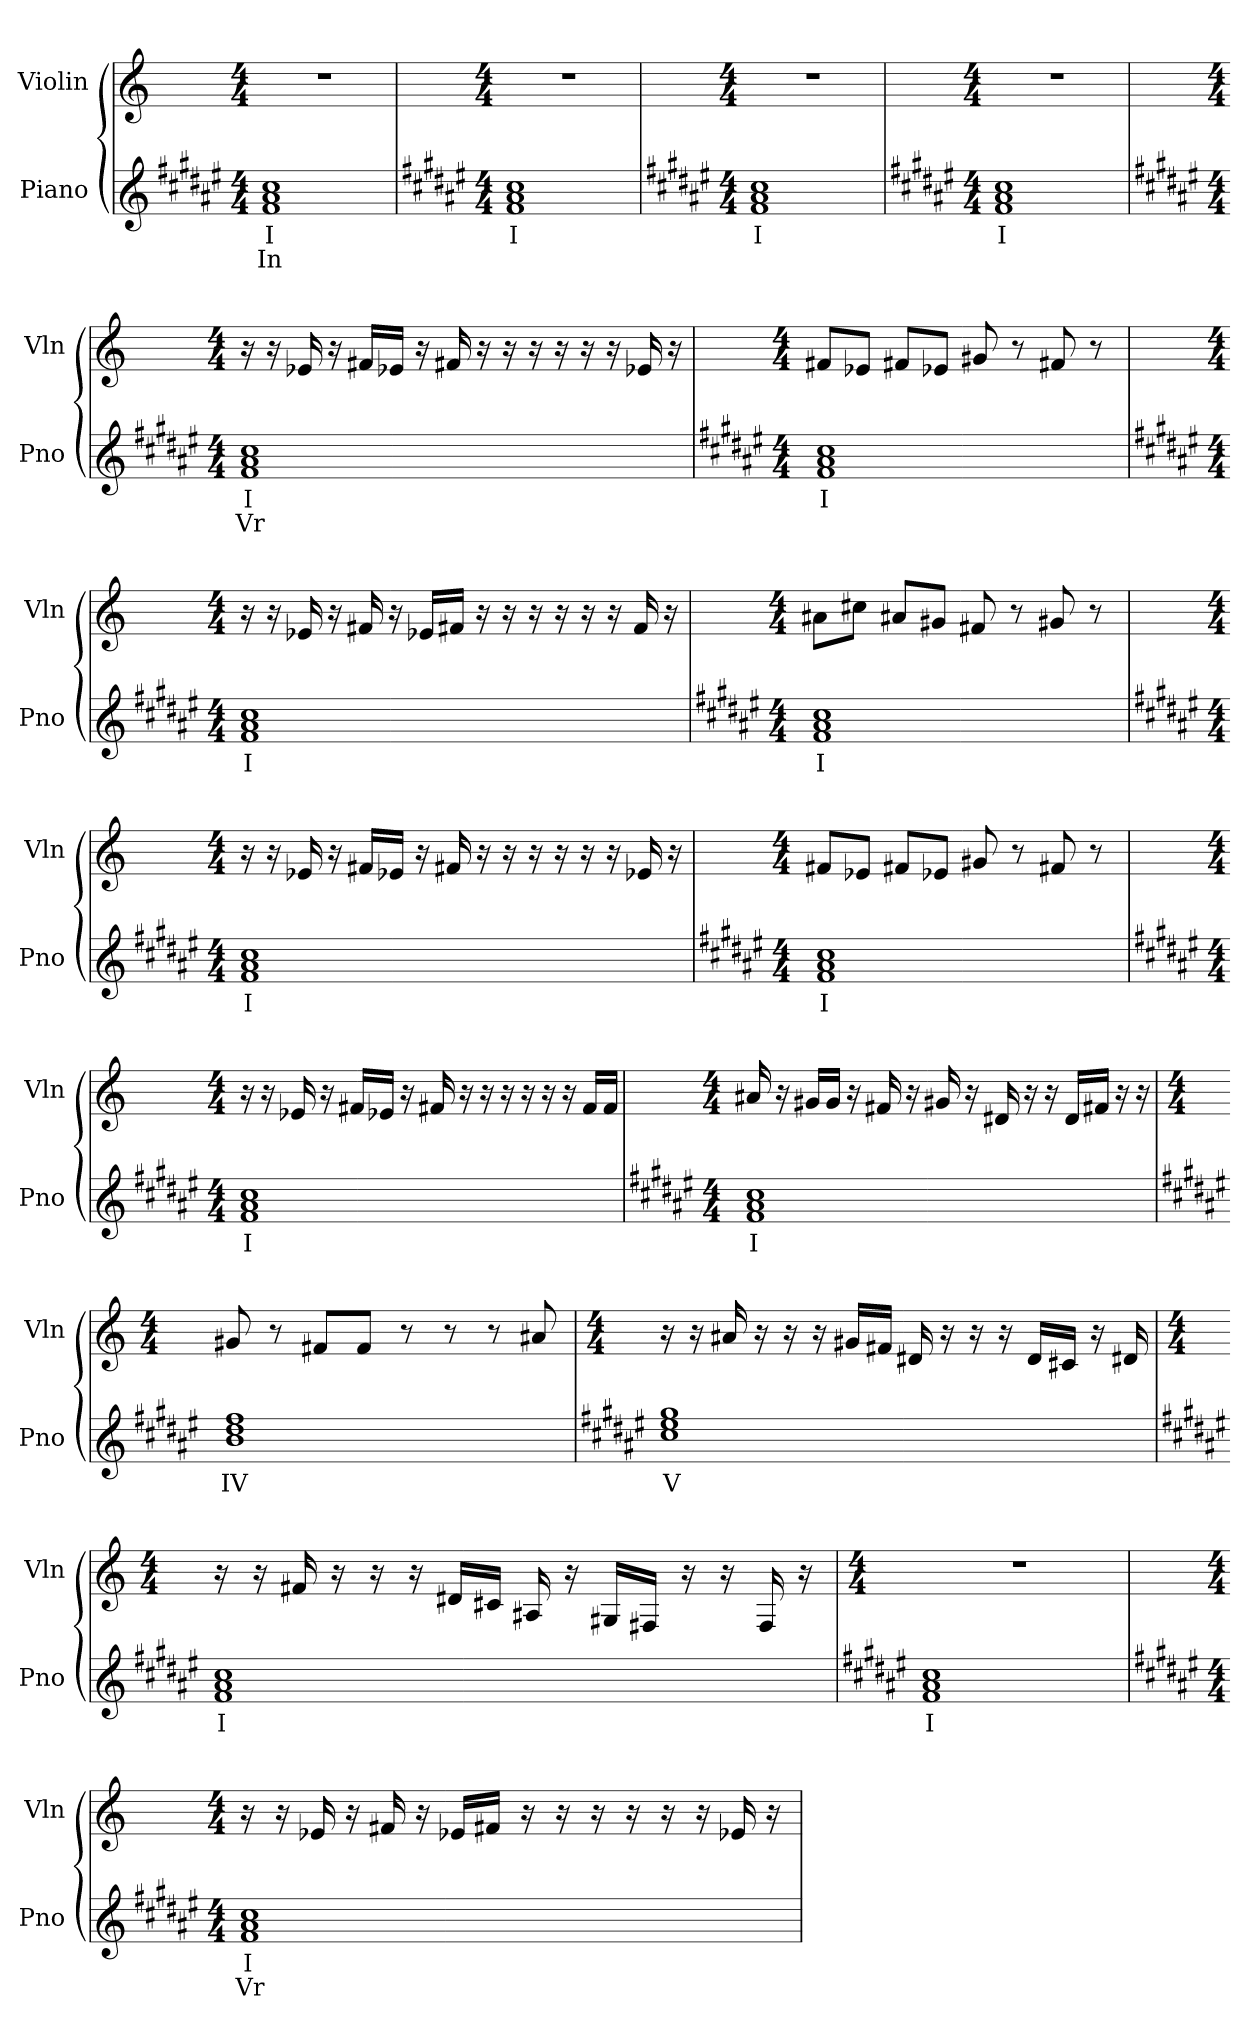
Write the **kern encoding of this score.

**kern	**text	**text	**kern
*part2	*part2	*part2	*part1
*staff2	*staff2	*staff2	*staff1
*I"Piano	*	*	*I"Violin
*I'Pno	*	*	*I'Vln
*k[f#c#g#d#a#e#]	*	*	*
*F#:	*	*	*
*M4/4	*	*	*M4/4
=	=	=	=
1f# 1a# 1cc#	I	In	1r
=	=	=	=
*k[f#c#g#d#a#e#]	*	*	*
*F#:	*	*	*
*M4/4	*	*	*M4/4
1f# 1a# 1cc#	I	.	1r
=	=	=	=
*k[f#c#g#d#a#e#]	*	*	*
*F#:	*	*	*
*M4/4	*	*	*M4/4
1f# 1a# 1cc#	I	.	1r
=	=	=	=
*k[f#c#g#d#a#e#]	*	*	*
*F#:	*	*	*
*M4/4	*	*	*M4/4
1f# 1a# 1cc#	I	.	1r
=	=	=	=
*k[f#c#g#d#a#e#]	*	*	*
*F#:	*	*	*
*M4/4	*	*	*M4/4
1f# 1a# 1cc#	I	Vr	16r
.	.	.	16r
.	.	.	16e-X
.	.	.	16r
.	.	.	16f#XLL
.	.	.	16e-XJJ
.	.	.	16r
.	.	.	16f#X
.	.	.	16r
.	.	.	16r
.	.	.	16r
.	.	.	16r
.	.	.	16r
.	.	.	16r
.	.	.	16e-X
.	.	.	16r
=	=	=	=
*k[f#c#g#d#a#e#]	*	*	*
*F#:	*	*	*
*M4/4	*	*	*M4/4
1f# 1a# 1cc#	I	.	8f#XL
.	.	.	8e-XJ
.	.	.	8f#XL
.	.	.	8e-XJ
.	.	.	8g#X
.	.	.	8r
.	.	.	8f#X
.	.	.	8r
=	=	=	=
*k[f#c#g#d#a#e#]	*	*	*
*F#:	*	*	*
*M4/4	*	*	*M4/4
1f# 1a# 1cc#	I	.	16r
.	.	.	16r
.	.	.	16e-X
.	.	.	16r
.	.	.	16f#X
.	.	.	16r
.	.	.	16e-XLL
.	.	.	16f#XJJ
.	.	.	16r
.	.	.	16r
.	.	.	16r
.	.	.	16r
.	.	.	16r
.	.	.	16r
.	.	.	16f#
.	.	.	16r
=	=	=	=
*k[f#c#g#d#a#e#]	*	*	*
*F#:	*	*	*
*M4/4	*	*	*M4/4
1f# 1a# 1cc#	I	.	8a#XL
.	.	.	8cc#XJ
.	.	.	8a#XL
.	.	.	8g#XJ
.	.	.	8f#X
.	.	.	8r
.	.	.	8g#X
.	.	.	8r
=	=	=	=
*k[f#c#g#d#a#e#]	*	*	*
*F#:	*	*	*
*M4/4	*	*	*M4/4
1f# 1a# 1cc#	I	.	16r
.	.	.	16r
.	.	.	16e-X
.	.	.	16r
.	.	.	16f#XLL
.	.	.	16e-XJJ
.	.	.	16r
.	.	.	16f#X
.	.	.	16r
.	.	.	16r
.	.	.	16r
.	.	.	16r
.	.	.	16r
.	.	.	16r
.	.	.	16e-X
.	.	.	16r
=	=	=	=
*k[f#c#g#d#a#e#]	*	*	*
*F#:	*	*	*
*M4/4	*	*	*M4/4
1f# 1a# 1cc#	I	.	8f#XL
.	.	.	8e-XJ
.	.	.	8f#XL
.	.	.	8e-XJ
.	.	.	8g#X
.	.	.	8r
.	.	.	8f#X
.	.	.	8r
=	=	=	=
*k[f#c#g#d#a#e#]	*	*	*
*F#:	*	*	*
*M4/4	*	*	*M4/4
1f# 1a# 1cc#	I	.	16r
.	.	.	16r
.	.	.	16e-X
.	.	.	16r
.	.	.	16f#XLL
.	.	.	16e-XJJ
.	.	.	16r
.	.	.	16f#X
.	.	.	16r
.	.	.	16r
.	.	.	16r
.	.	.	16r
.	.	.	16r
.	.	.	16r
.	.	.	16f#LL
.	.	.	16f#JJ
=	=	=	=
*k[f#c#g#d#a#e#]	*	*	*
*F#:	*	*	*
*M4/4	*	*	*M4/4
1f# 1a# 1cc#	I	.	16a#X
.	.	.	16r
.	.	.	16g#XLL
.	.	.	16g#JJ
.	.	.	16r
.	.	.	16f#X
.	.	.	16r
.	.	.	16g#X
.	.	.	16r
.	.	.	16d#X
.	.	.	16r
.	.	.	16r
.	.	.	16d#LL
.	.	.	16f#XJJ
.	.	.	16r
.	.	.	16r
=	=	=	=
*k[f#c#g#d#a#e#]	*	*	*
*F#:	*	*	*
*	*	*	*M4/4
1b 1dd# 1ff#	IV	.	8g#X
.	.	.	8r
.	.	.	8f#XL
.	.	.	8f#J
.	.	.	8r
.	.	.	8r
.	.	.	8r
.	.	.	8a#X
=	=	=	=
*k[f#c#g#d#a#e#]	*	*	*
*F#:	*	*	*
*	*	*	*M4/4
1cc# 1ee# 1gg#	V	.	16r
.	.	.	16r
.	.	.	16a#X
.	.	.	16r
.	.	.	16r
.	.	.	16r
.	.	.	16g#XLL
.	.	.	16f#XJJ
.	.	.	16d#X
.	.	.	16r
.	.	.	16r
.	.	.	16r
.	.	.	16d#LL
.	.	.	16c#XJJ
.	.	.	16r
.	.	.	16d#X
=	=	=	=
*k[f#c#g#d#a#e#]	*	*	*
*F#:	*	*	*
*	*	*	*M4/4
1f# 1a# 1cc#	I	.	16r
.	.	.	16r
.	.	.	16f#X
.	.	.	16r
.	.	.	16r
.	.	.	16r
.	.	.	16d#XLL
.	.	.	16c#XJJ
.	.	.	16A#X
.	.	.	16r
.	.	.	16G#XLL
.	.	.	16F#XJJ
.	.	.	16r
.	.	.	16r
.	.	.	16F#
.	.	.	16r
=	=	=	=
*k[f#c#g#d#a#e#]	*	*	*
*F#:	*	*	*
*	*	*	*M4/4
1f# 1a# 1cc#	I	.	1r
=	=	=	=
*k[f#c#g#d#a#e#]	*	*	*
*F#:	*	*	*
*M4/4	*	*	*M4/4
1f# 1a# 1cc#	I	Vr	16r
.	.	.	16r
.	.	.	16e-X
.	.	.	16r
.	.	.	16f#X
.	.	.	16r
.	.	.	16e-XLL
.	.	.	16f#XJJ
.	.	.	16r
.	.	.	16r
.	.	.	16r
.	.	.	16r
.	.	.	16r
.	.	.	16r
.	.	.	16e-X
.	.	.	16r
=	=	=	=
*-	*-	*-	*-
